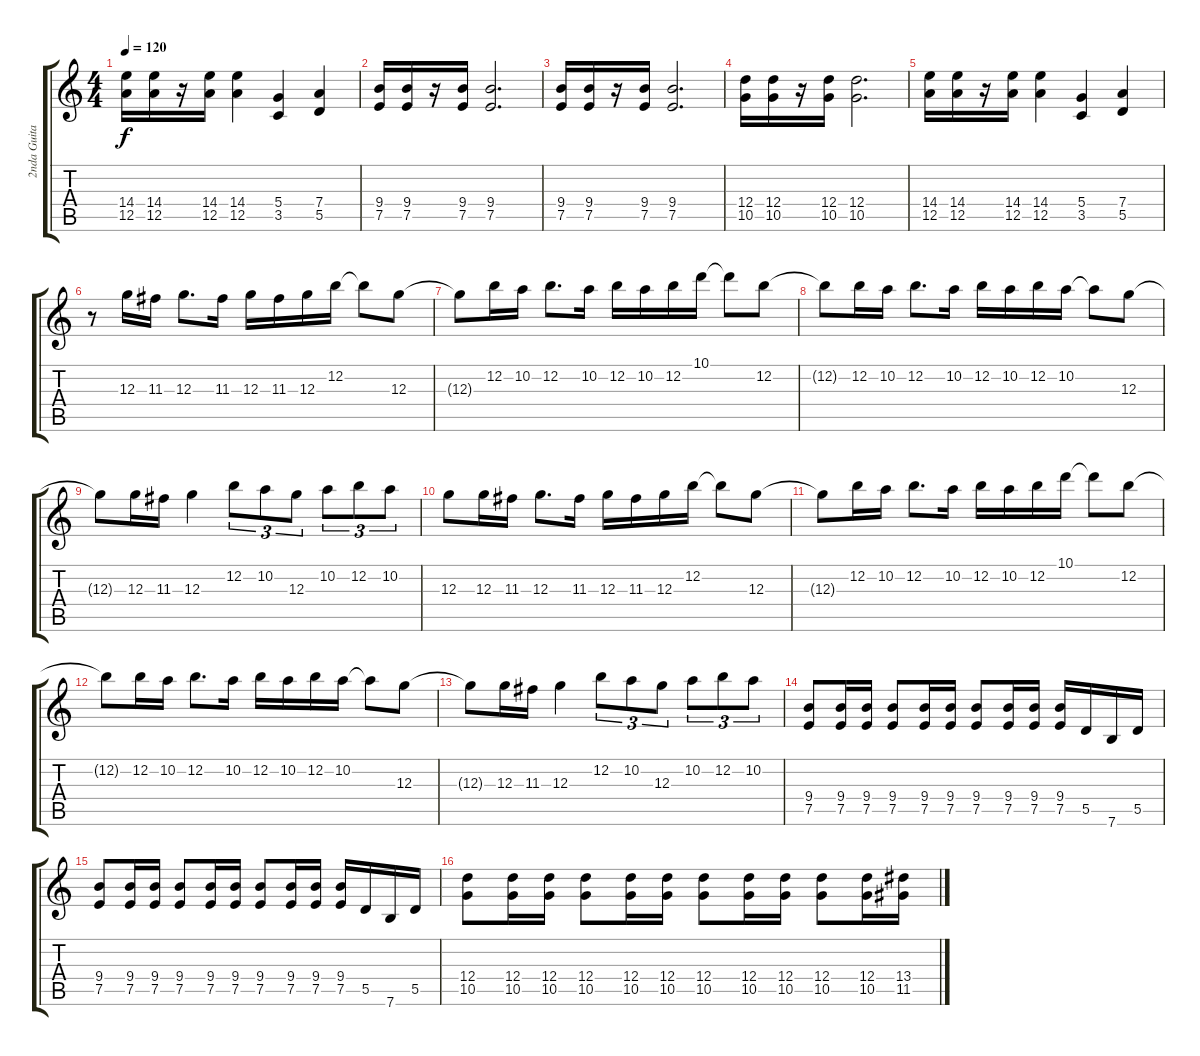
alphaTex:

\track ("2nda Guitarra" "2nda Guita") {instrument distortionguitar}
\staff {score tabs}
\tuning (E4 B3 G3 D3 A2 E2) {hide}
\ts (4 4)
\tempo 120
\clef g2
\ks c
(14.4 12.5).16{dy f} (14.4 12.5).16 r.16 (14.4 12.5).16 (14.4 12.5).4 (5.4 3.5).4 (7.4 5.5).4 |
(9.4 7.5).16 (9.4 7.5).16 r.16 (9.4 7.5).16 (9.4 7.5).2{d} |
(9.4 7.5).16 (9.4 7.5).16 r.16 (9.4 7.5).16 (9.4 7.5).2{d} |
(12.4 10.5).16 (12.4 10.5).16 r.16 (12.4 10.5).16 (12.4 10.5).2{d} |
(14.4 12.5).16 (14.4 12.5).16 r.16 (14.4 12.5).16 (14.4 12.5).4 (5.4 3.5).4 (7.4 5.5).4 |
r.8 12.3.16 11.3.16 12.3.8{d} 11.3.16 12.3.16 11.3.16 12.3.16 12.2.16 12.2{t}.8 12.3.8 |
12.3{t}.8 12.2.16 10.2.16 12.2.8{d} 10.2.16 12.2.16 10.2.16 12.2.16 10.1.16 10.1{t}.8 12.2.8 |
12.2{t}.8 12.2.16 10.2.16 12.2.8{d} 10.2.16 12.2.16 10.2.16 12.2.16 10.2.16 10.2{t}.8 12.3.8 |
12.3{t}.8 12.3.16 11.3.16 12.3.4 12.2.8{tu (3 2)} 10.2.8{tu (3 2)} 12.3.8{tu (3 2)} 10.2.8{tu (3 2)} 12.2.8{tu (3 2)} 10.2.8{tu (3 2)} |
12.3.8 12.3.16 11.3.16 12.3.8{d} 11.3.16 12.3.16 11.3.16 12.3.16 12.2.16 12.2{t}.8 12.3.8 |
12.3{t}.8 12.2.16 10.2.16 12.2.8{d} 10.2.16 12.2.16 10.2.16 12.2.16 10.1.16 10.1{t}.8 12.2.8 |
12.2{t}.8 12.2.16 10.2.16 12.2.8{d} 10.2.16 12.2.16 10.2.16 12.2.16 10.2.16 10.2{t}.8 12.3.8 |
12.3{t}.8 12.3.16 11.3.16 12.3.4 12.2.8{tu (3 2)} 10.2.8{tu (3 2)} 12.3.8{tu (3 2)} 10.2.8{tu (3 2)} 12.2.8{tu (3 2)} 10.2.8{tu (3 2)} |
(9.4 7.5).8 (9.4 7.5).16 (9.4 7.5).16 (9.4 7.5).8 (9.4 7.5).16 (9.4 7.5).16 (9.4 7.5).8 (9.4 7.5).16 (9.4 7.5).16 (9.4 7.5).16 5.5.16 7.6.16 5.5.16 |
(9.4 7.5).8 (9.4 7.5).16 (9.4 7.5).16 (9.4 7.5).8 (9.4 7.5).16 (9.4 7.5).16 (9.4 7.5).8 (9.4 7.5).16 (9.4 7.5).16 (9.4 7.5).16 5.5.16 7.6.16 5.5.16 |
(12.4 10.5).8 (12.4 10.5).16 (12.4 10.5).16 (12.4 10.5).8 (12.4 10.5).16 (12.4 10.5).16 (12.4 10.5).8 (12.4 10.5).16 (12.4 10.5).16 (12.4 10.5).8 (12.4 10.5).16 (13.4 11.5).16
